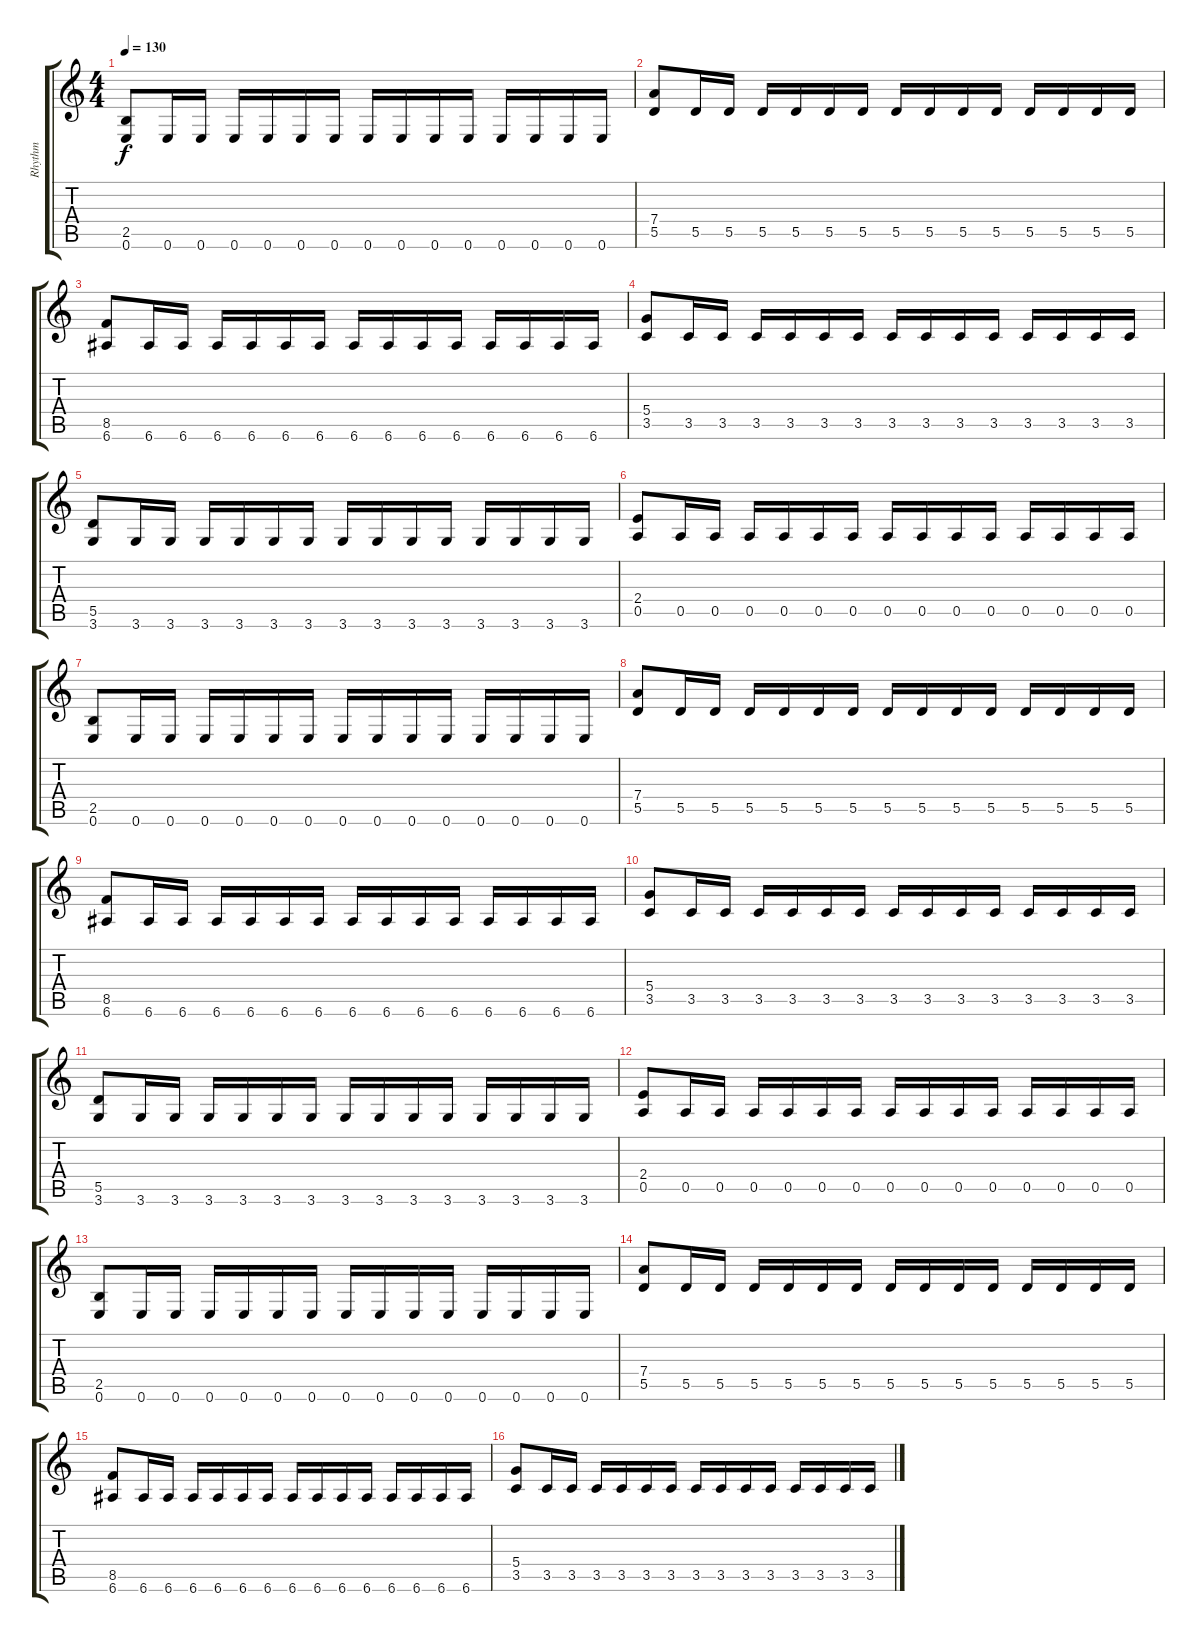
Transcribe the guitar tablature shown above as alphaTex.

\track ("Rhythm" "Rhythm") {instrument distortionguitar}
\staff {score tabs}
\tuning (E4 B3 G3 D3 A2 E2) {hide}
\ts (4 4)
\tempo 130
\clef g2
\ks c
(2.5 0.6).8{dy f} 0.6.16 0.6.16 0.6.16 0.6.16 0.6.16 0.6.16 0.6.16 0.6.16 0.6.16 0.6.16 0.6.16 0.6.16 0.6.16 0.6.16 |
(7.4 5.5).8 5.5.16 5.5.16 5.5.16 5.5.16 5.5.16 5.5.16 5.5.16 5.5.16 5.5.16 5.5.16 5.5.16 5.5.16 5.5.16 5.5.16 |
(8.5 6.6).8 6.6.16 6.6.16 6.6.16 6.6.16 6.6.16 6.6.16 6.6.16 6.6.16 6.6.16 6.6.16 6.6.16 6.6.16 6.6.16 6.6.16 |
(5.4 3.5).8 3.5.16 3.5.16 3.5.16 3.5.16 3.5.16 3.5.16 3.5.16 3.5.16 3.5.16 3.5.16 3.5.16 3.5.16 3.5.16 3.5.16 |
(5.5 3.6).8 3.6.16 3.6.16 3.6.16 3.6.16 3.6.16 3.6.16 3.6.16 3.6.16 3.6.16 3.6.16 3.6.16 3.6.16 3.6.16 3.6.16 |
(2.4 0.5).8 0.5.16 0.5.16 0.5.16 0.5.16 0.5.16 0.5.16 0.5.16 0.5.16 0.5.16 0.5.16 0.5.16 0.5.16 0.5.16 0.5.16 |
(2.5 0.6).8 0.6.16 0.6.16 0.6.16 0.6.16 0.6.16 0.6.16 0.6.16 0.6.16 0.6.16 0.6.16 0.6.16 0.6.16 0.6.16 0.6.16 |
(7.4 5.5).8 5.5.16 5.5.16 5.5.16 5.5.16 5.5.16 5.5.16 5.5.16 5.5.16 5.5.16 5.5.16 5.5.16 5.5.16 5.5.16 5.5.16 |
(8.5 6.6).8 6.6.16 6.6.16 6.6.16 6.6.16 6.6.16 6.6.16 6.6.16 6.6.16 6.6.16 6.6.16 6.6.16 6.6.16 6.6.16 6.6.16 |
(5.4 3.5).8 3.5.16 3.5.16 3.5.16 3.5.16 3.5.16 3.5.16 3.5.16 3.5.16 3.5.16 3.5.16 3.5.16 3.5.16 3.5.16 3.5.16 |
(5.5 3.6).8 3.6.16 3.6.16 3.6.16 3.6.16 3.6.16 3.6.16 3.6.16 3.6.16 3.6.16 3.6.16 3.6.16 3.6.16 3.6.16 3.6.16 |
(2.4 0.5).8 0.5.16 0.5.16 0.5.16 0.5.16 0.5.16 0.5.16 0.5.16 0.5.16 0.5.16 0.5.16 0.5.16 0.5.16 0.5.16 0.5.16 |
(2.5 0.6).8 0.6.16 0.6.16 0.6.16 0.6.16 0.6.16 0.6.16 0.6.16 0.6.16 0.6.16 0.6.16 0.6.16 0.6.16 0.6.16 0.6.16 |
(7.4 5.5).8 5.5.16 5.5.16 5.5.16 5.5.16 5.5.16 5.5.16 5.5.16 5.5.16 5.5.16 5.5.16 5.5.16 5.5.16 5.5.16 5.5.16 |
(8.5 6.6).8 6.6.16 6.6.16 6.6.16 6.6.16 6.6.16 6.6.16 6.6.16 6.6.16 6.6.16 6.6.16 6.6.16 6.6.16 6.6.16 6.6.16 |
(5.4 3.5).8 3.5.16 3.5.16 3.5.16 3.5.16 3.5.16 3.5.16 3.5.16 3.5.16 3.5.16 3.5.16 3.5.16 3.5.16 3.5.16 3.5.16
